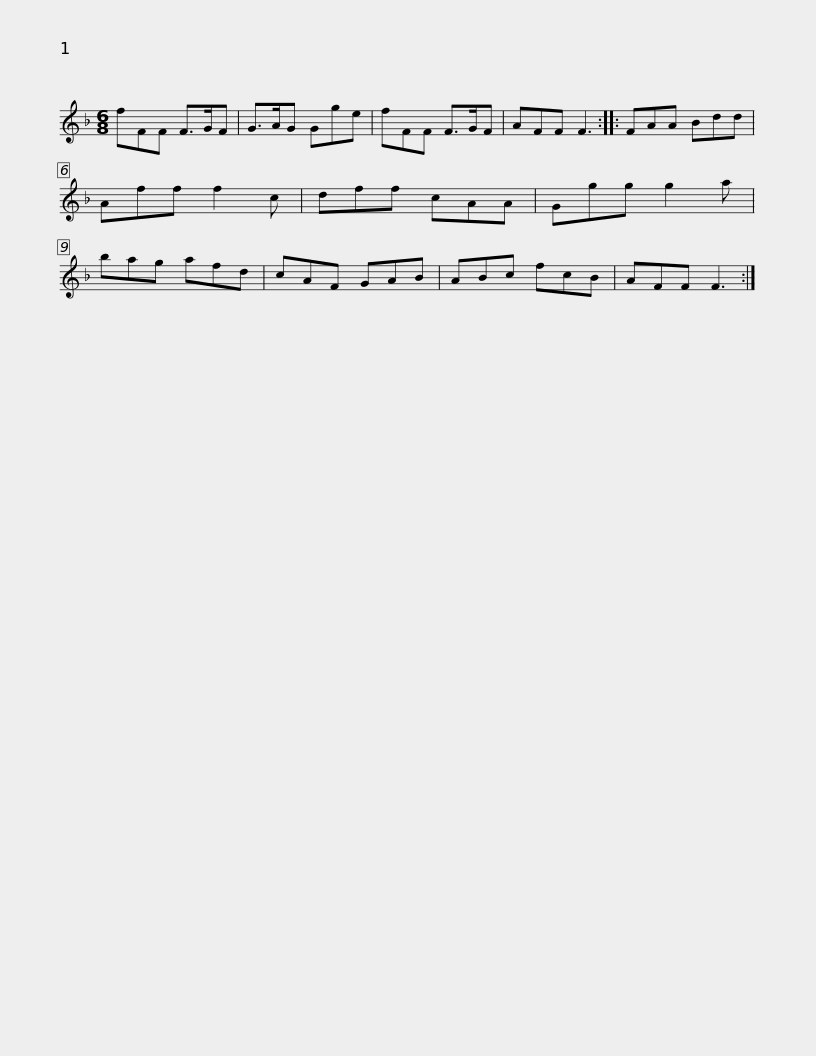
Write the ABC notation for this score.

X:1
L:1/8
M:6/8
I:linebreak $
K:F
V:1 treble
V:1
 fFF F>GF | G>AG Gge | fFF F>GF | AFF F3 :: FAA Bdd | %5
 Aff f2 c | dff cAA |$ Ggg g2 a | bag afd | cAF GAB | %10
 ABc fcB | AFF F3 :| %12
